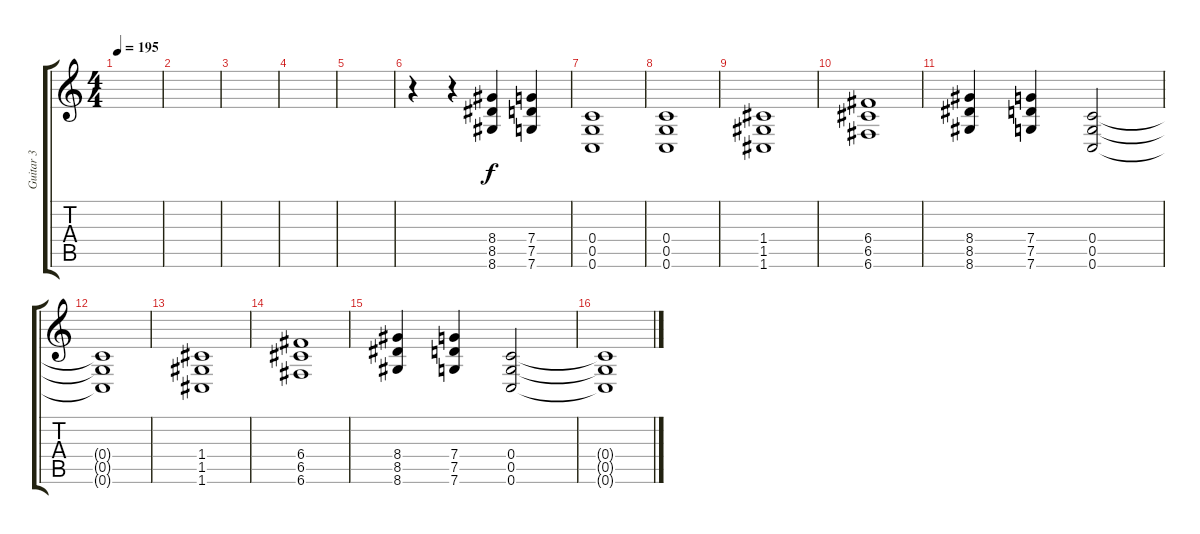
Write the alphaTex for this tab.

\track ("Guitar 3" "Guitar 3") {instrument distortionguitar}
\staff {score tabs}
\tuning (D4 A3 F3 C3 G2 C2) {hide}
\ts (4 4)
\tempo 195
\clef g2
\ks c
|
|
|
|
|
r.4 r.4 (8.4 8.5 8.6).4 (7.4 7.5 7.6).4 |
(0.4 0.5 0.6).1 |
(0.4 0.5 0.6).1 |
(1.4 1.5 1.6).1 |
(6.4 6.5 6.6).1 |
(8.4 8.5 8.6).4 (7.4 7.5 7.6).4 (0.4 0.5 0.6).2 |
(0.4{t} 0.5{t} 0.6{t}).1 |
(1.4 1.5 1.6).1 |
(6.4 6.5 6.6).1 |
(8.4 8.5 8.6).4 (7.4 7.5 7.6).4 (0.4 0.5 0.6).2 |
(0.4{t} 0.5{t} 0.6{t}).1
